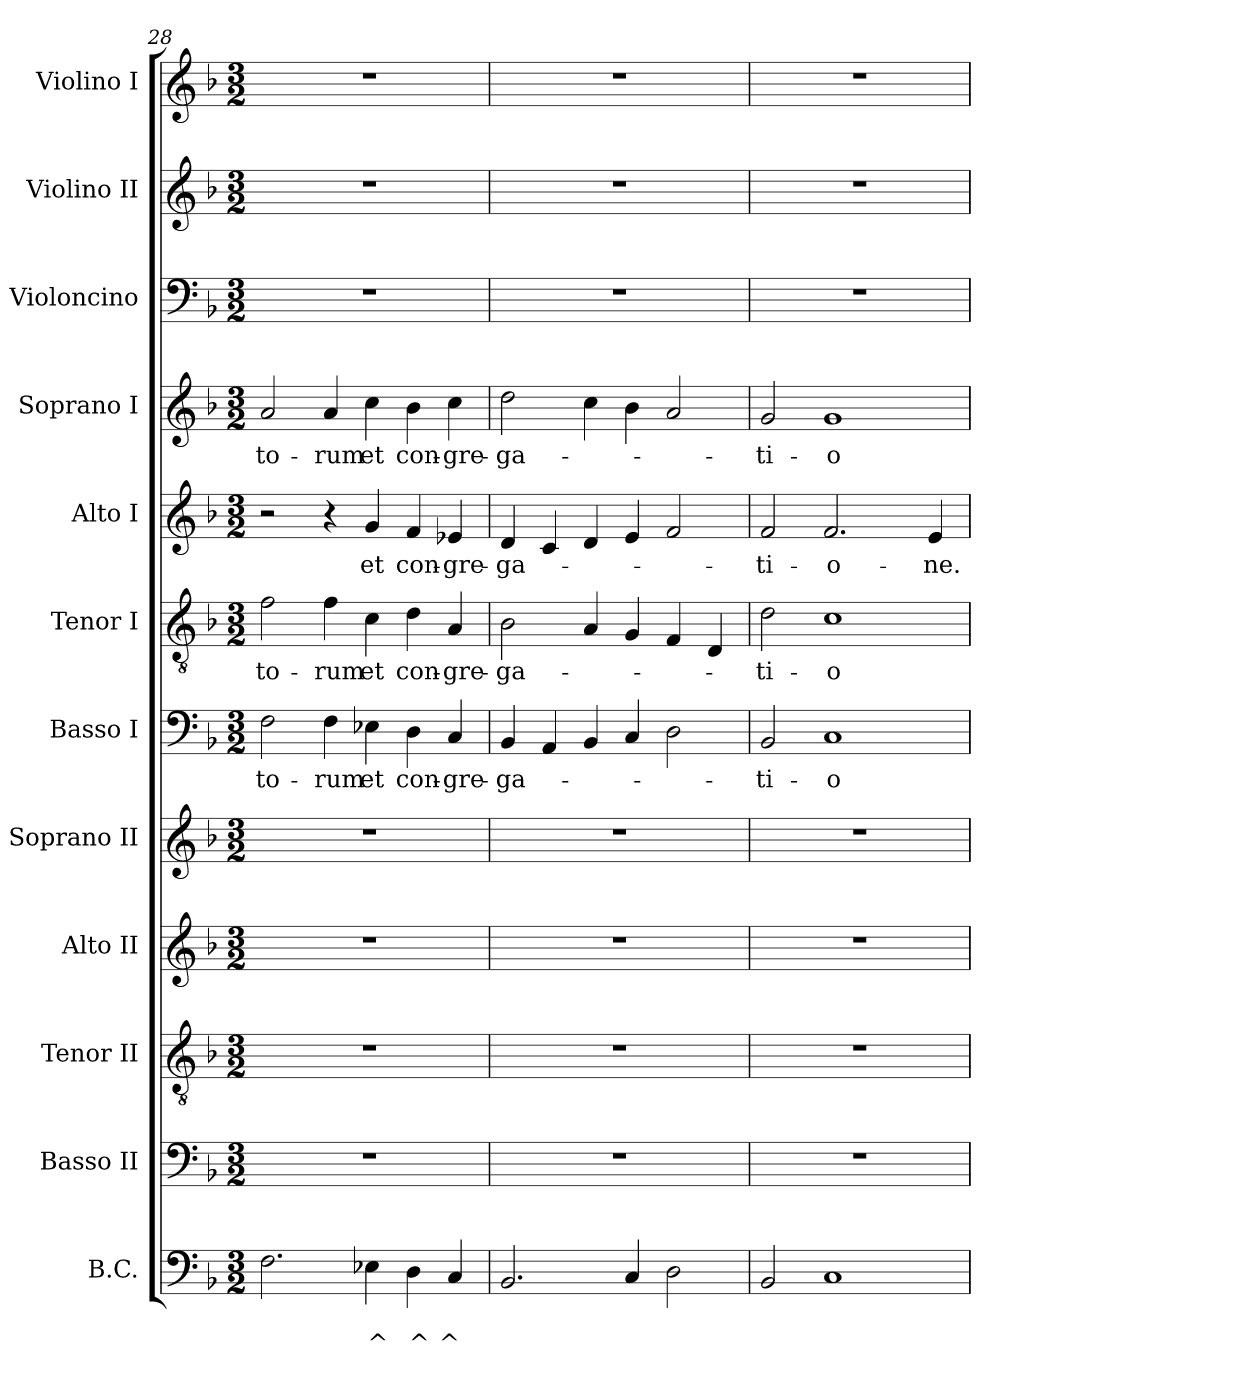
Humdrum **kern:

**kern	**text	**text	**kern	**kern	**kern	**kern	**kern	**text	**kern	**text	**kern	**text	**kern	**text	**kern	**kern	**kern
*part12	*part12	*part12	*part11	*part10	*part9	*part8	*part7	*part7	*part6	*part6	*part5	*part5	*part4	*part4	*part3	*part2	*part1
*staff12	*staff12	*staff12	*staff11	*staff10	*staff9	*staff8	*staff7	*staff7	*staff6	*staff6	*staff5	*staff5	*staff4	*staff4	*staff3	*staff2	*staff1
*I"B.C.	*	*	*I"Basso II	*I"Tenor II	*I"Alto II	*I"Soprano II	*I"Basso I	*	*I"Tenor I	*	*I"Alto I	*	*I"Soprano I	*	*I"Violoncino	*I"Violino II	*I"Violino I
*I'BC	*	*	*I'B 2	*I'T 2	*I'A 2	*I'S 2	*I'B 1	*	*I'T 1	*	*I'A 1	*	*I'S 1	*	*I'Vc.	*I'Vln. II	*I'Vln. I
*clefF4	*	*	*clefF4	*clefGv2	*clefG2	*clefG2	*clefF4	*	*clefGv2	*	*clefG2	*	*clefG2	*	*clefF4	*clefG2	*clefG2
*k[b-]	*	*	*k[b-]	*k[b-]	*k[b-]	*k[b-]	*k[b-]	*	*k[b-]	*	*k[b-]	*	*k[b-]	*	*k[b-]	*k[b-]	*k[b-]
*F:	*	*	*F:	*F:	*F:	*F:	*F:	*	*F:	*	*F:	*	*F:	*	*F:	*F:	*F:
*M3/2	*	*	*M3/2	*M3/2	*M3/2	*M3/2	*M3/2	*	*M3/2	*	*M3/2	*	*M3/2	*	*M3/2	*M3/2	*M3/2
=28	=28	=28	=28	=28	=28	=28	=28	=28	=28	=28	=28	=28	=28	=28	=28	=28	=28
!	!	!	!	!	!	!	!	!LO:LY:b	!	!	!	!	!	!	!	!	!
!	!	!	!	!	!	!	!	!	!	!LO:LY:b	!	!	!	!	!	!	!
!	!	!	!	!	!	!	!	!	!	!	!	!	!	!LO:LY:b	!	!	!
2.F\	.	.	1.r	1.r	1.r	1.r	2F\	-to-	2f\	-to-	2r	.	2a/	-to-	1.r	1.r	1.r
!	!	!	!	!	!	!	!	!LO:LY:b	!	!	!	!	!	!	!	!	!
!	!	!	!	!	!	!	!	!	!	!LO:LY:b	!	!	!	!	!	!	!
!	!	!	!	!	!	!	!	!	!	!	!	!	!	!LO:LY:b	!	!	!
.	.	.	.	.	.	.	4F\	-rum	4f\	-rum	4r	.	4a/	-rum	.	.	.
!	!	!LO:LY:b	!	!	!	!	!	!	!	!	!	!	!	!	!	!	!
!	!	!	!	!	!	!	!	!LO:LY:b	!	!	!	!	!	!	!	!	!
!	!	!	!	!	!	!	!	!	!	!LO:LY:b	!	!	!	!	!	!	!
!	!	!	!	!	!	!	!	!	!	!	!	!LO:LY:b	!	!	!	!	!
!	!	!	!	!	!	!	!	!	!	!	!	!	!	!LO:LY:b	!	!	!
4E-X\	.	^	.	.	.	.	4E-X\	et	4c\	et	4g/	et	4cc\	et	.	.	.
!	!	!LO:LY:b	!	!	!	!	!	!	!	!	!	!	!	!	!	!	!
!	!	!	!	!	!	!	!	!LO:LY:b	!	!	!	!	!	!	!	!	!
!	!	!	!	!	!	!	!	!	!	!LO:LY:b	!	!	!	!	!	!	!
!	!	!	!	!	!	!	!	!	!	!	!	!LO:LY:b	!	!	!	!	!
!	!	!	!	!	!	!	!	!	!	!	!	!	!	!LO:LY:b	!	!	!
4D\	.	^	.	.	.	.	4D\	con-	4d\	con-	4f/	con-	4b-\	con-	.	.	.
!	!	!LO:LY:b	!	!	!	!	!	!	!	!	!	!	!	!	!	!	!
!	!	!	!	!	!	!	!	!LO:LY:b	!	!	!	!	!	!	!	!	!
!	!	!	!	!	!	!	!	!	!	!LO:LY:b	!	!	!	!	!	!	!
!	!	!	!	!	!	!	!	!	!	!	!	!LO:LY:b	!	!	!	!	!
!	!	!	!	!	!	!	!	!	!	!	!	!	!	!LO:LY:b	!	!	!
4C/	.	^	.	.	.	.	4C/	-gre-	4A/	-gre-	4e-X/	-gre-	4cc\	-gre-	.	.	.
=29	=29	=29	=29	=29	=29	=29	=29	=29	=29	=29	=29	=29	=29	=29	=29	=29	=29
!	!	!	!	!	!	!	!	!LO:LY:b	!	!	!	!	!	!	!	!	!
!	!	!	!	!	!	!	!	!	!	!LO:LY:b	!	!	!	!	!	!	!
!	!	!	!	!	!	!	!	!	!	!	!	!LO:LY:b	!	!	!	!	!
!	!	!	!	!	!	!	!	!	!	!	!	!	!	!LO:LY:b	!	!	!
2.BB-/	.	.	1.r	1.r	1.r	1.r	4BB-/	-ga-	2B-\	-ga-	4d/	-ga-	2dd\	-ga-	1.r	1.r	1.r
.	.	.	.	.	.	.	4AA/	.	.	.	4c/	.	.	.	.	.	.
.	.	.	.	.	.	.	4BB-/	.	4A/	.	4d/	.	4cc\	.	.	.	.
4C/	.	.	.	.	.	.	4C/	.	4G/	.	4e/	.	4b-\	.	.	.	.
2D\	.	.	.	.	.	.	2D\	.	4F/	.	2f/	.	2a/	.	.	.	.
.	.	.	.	.	.	.	.	.	4D/	.	.	.	.	.	.	.	.
=30	=30	=30	=30	=30	=30	=30	=30	=30	=30	=30	=30	=30	=30	=30	=30	=30	=30
*^	*	*	*	*	*	*	*	*	*	*	*	*	*	*	*	*	*
!	!	!	!	!	!	!	!	!	!LO:LY:b	!	!	!	!	!	!	!	!	!
!	!	!	!	!	!	!	!	!	!	!	!LO:LY:b	!	!	!	!	!	!	!
!	!	!	!	!	!	!	!	!	!	!	!	!	!LO:LY:b	!	!	!	!	!
!	!	!	!	!	!	!	!	!	!	!	!	!	!	!	!LO:LY:b	!	!	!
2BB-/	2ryy	.	.	1.r	1.r	1.r	1.r	2BB-/	-ti-	2d\	-ti-	2f/	-ti-	2g/	-ti-	1.r	1.r	1.r
!	!	!	!	!	!	!	!	!	!LO:LY:b	!	!	!	!	!	!	!	!	!
!	!	!	!	!	!	!	!	!	!	!	!LO:LY:b	!	!	!	!	!	!	!
!	!	!	!	!	!	!	!	!	!	!	!	!	!LO:LY:b	!	!	!	!	!
!	!	!	!	!	!	!	!	!	!	!	!	!	!	!	!LO:LY:b	!	!	!
1C	2ryy	.	.	.	.	.	.	1C	-o-	1c	-o-	2.f/	-o-	1g	-o-	.	.	.
.	4ryy	.	.	.	.	.	.	.	.	.	.	.	.	.	.	.	.	.
!	!	!	!	!	!	!	!	!	!	!	!	!	!LO:LY:b	!	!	!	!	!
.	4ryy	.	.	.	.	.	.	.	.	.	.	4e/	-ne.	.	.	.	.	.
*v	*v	*	*	*	*	*	*	*	*	*	*	*	*	*	*	*	*	*
=	=	=	=	=	=	=	=	=	=	=	=	=	=	=	=	=	=
*-	*-	*-	*-	*-	*-	*-	*-	*-	*-	*-	*-	*-	*-	*-	*-	*-	*-
